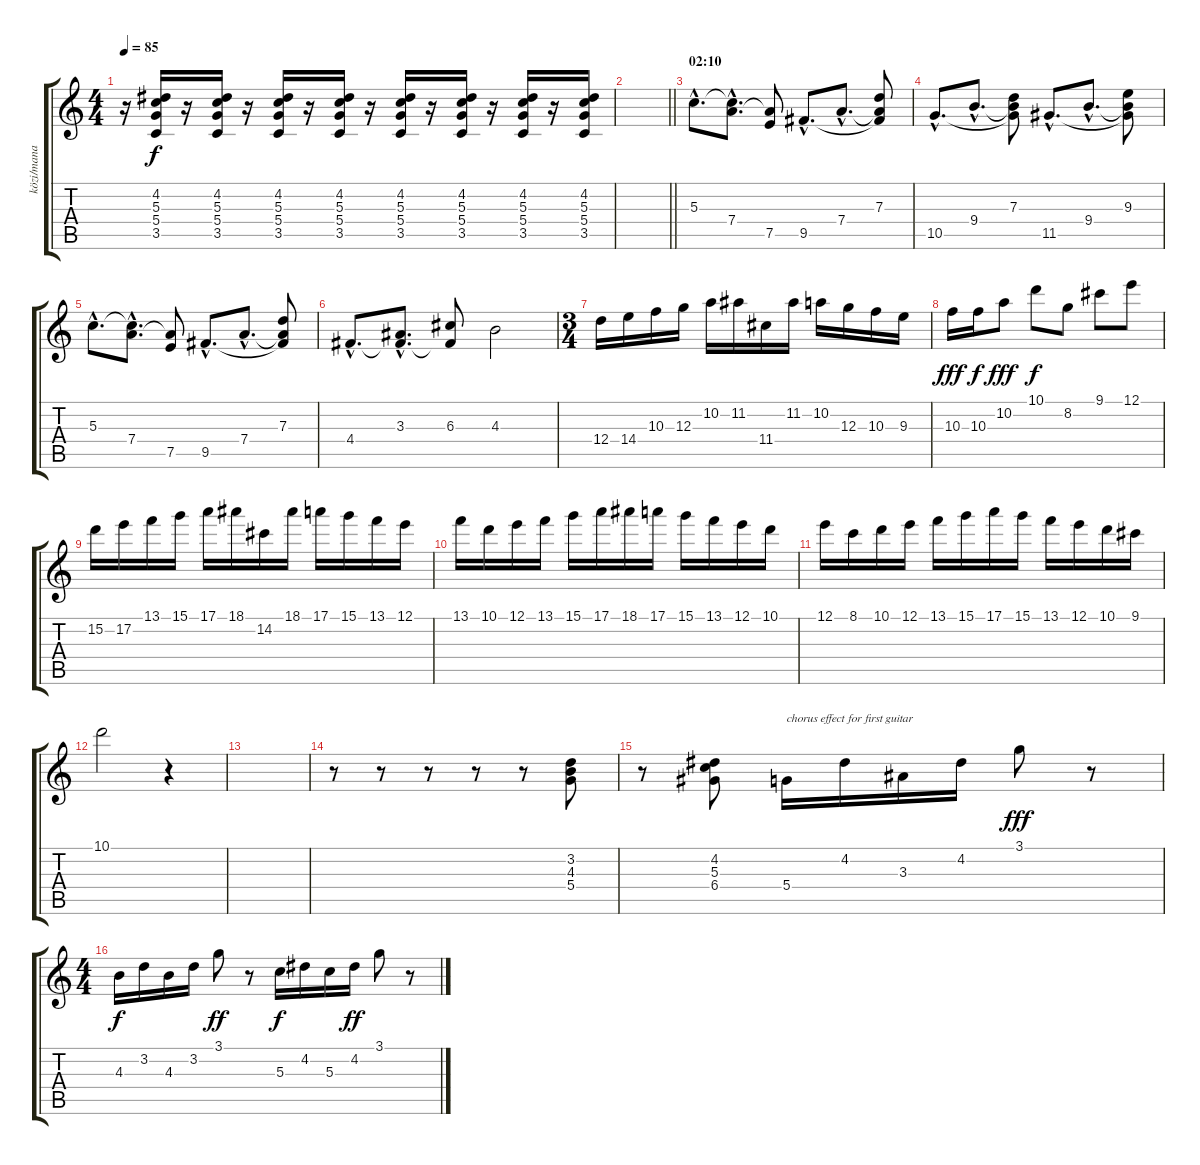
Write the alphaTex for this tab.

\track ("közi/mana" "közi/mana") {instrument distortionguitar}
\staff {score tabs}
\tuning (E4 B3 G3 D3 A2 E2) {hide}
\ts (4 4)
\tempo 85
\clef g2
\ks c
r.16{dy f} (4.2 5.3 5.4 3.5).16 r.16 (4.2 5.3 5.4 3.5).16 r.16 (4.2 5.3 5.4 3.5).16 r.16 (4.2 5.3 5.4 3.5).16 r.16 (4.2 5.3 5.4 3.5).16 r.16 (4.2 5.3 5.4 3.5).16 r.16 (4.2 5.3 5.4 3.5).16 r.16 (4.2 5.3 5.4 3.5).16 |
\barLineRight lightlight
|
\section ("" "02:10")
5.3{hac}.8{d} (5.3{hac t} 7.4{hac}).8{d} (7.4{t} 7.5).8 9.5{hac}.8{d} 7.4{hac}.8{d} (7.3 7.4{t} 9.5{t}).8 |
10.5{hac}.8{d} 9.4{hac}.8{d} (7.3 9.4{t} 10.5{t}).8 11.5{hac}.8{d} 9.4{hac}.8{d} (9.3 9.4{t} 11.5{t}).8 |
5.3{hac}.8{d} (5.3{hac t} 7.4{hac}).8{d} (7.4{t} 7.5).8 9.5{hac}.8{d} 7.4{hac}.8{d} (7.3 7.4{t} 9.5{t}).8 |
4.4{hac}.8{d} (3.3{hac} 4.4{hac t}).8{d} (6.3 4.4{t}).8 4.3.2 |
\ts (3 4)
12.4.16 14.4.16 10.3.16 12.3.16 10.2.16 11.2.16 11.4.16 11.2.16 10.2.16 12.3.16 10.3.16 9.3.16 |
10.3.16{dy fff} 10.3.16{dy f} 10.2.8{dy fff} 10.1.8{dy f} 8.2.8 9.1.8 12.1.8 |
15.2.16 17.2.16 13.1.16 15.1.16 17.1.16 18.1.16 14.2.16 18.1.16 17.1.16 15.1.16 13.1.16 12.1.16 |
13.1.16 10.1.16 12.1.16 13.1.16 15.1.16 17.1.16 18.1.16 17.1.16 15.1.16 13.1.16 12.1.16 10.1.16 |
12.1.16 8.1.16 10.1.16 12.1.16 13.1.16 15.1.16 17.1.16 15.1.16 13.1.16 12.1.16 10.1.16 9.1.16 |
10.1.2 r.4 |
|
r.8 r.8 r.8 r.8 r.8 (3.2 4.3 5.4).8 |
r.8 (4.2 5.3 6.4).8 5.4.16{txt "chorus effect for first guitar" balance 15 instrument fx7echoes} 4.2.16 3.3.16 4.2.16 3.1.8{dy fff} r.8 |
\ts (4 4)
4.3.16{dy f} 3.2.16 4.3.16 3.2.16 3.1.8{dy ff} r.8 5.3.16{dy f} 4.2.16 5.3.16 4.2.16{dy ff} 3.1.8 r.8
